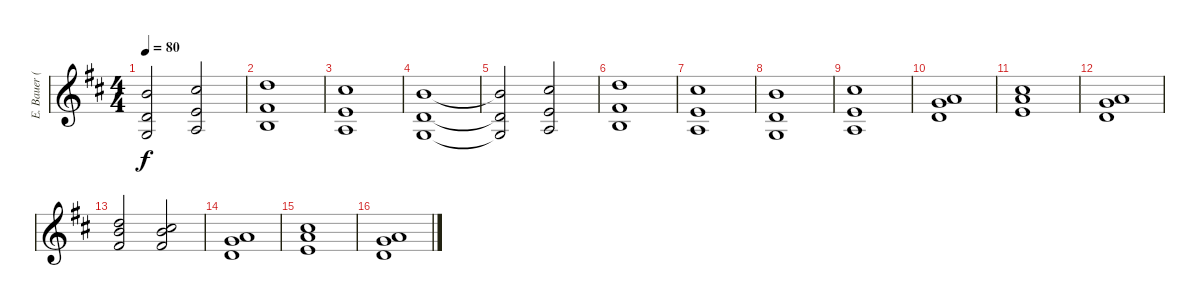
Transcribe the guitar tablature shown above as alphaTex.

\track ("E. Bauer (Keyboard)" "E. Bauer (") {instrument stringensemble1}
\staff {score}
\tuning (E4 B3 G3 D3 A2 E2 B1) {hide}
\ts (4 4)
\tempo 80
\clef g2
\ks bminor
(7.1{t} 7.3{t} 5.4{t}).2{dy f} (9.1 9.3 7.4).2 |
(10.1 11.3 9.4).1 |
(9.1 9.3 7.4).1 |
(7.1 7.3 5.4).1 |
(7.1{t} 7.3{t} 5.4{t}).2 (9.1 9.3 7.4).2 |
(10.1 11.3 9.4).1 |
(9.1 9.3 7.4).1 |
(7.1 7.3 5.4).1 |
(9.1 9.3 7.4).1 |
(5.1 8.2 7.3).1 |
(9.1 10.2 9.3).1 |
(5.1 8.2 7.3).1 |
(10.1 12.2 11.3).2 (9.1 12.2 11.3).2 |
(5.1 8.2 7.3).1 |
(9.1 10.2 9.3).1 |
(5.1 8.2 7.3).1
